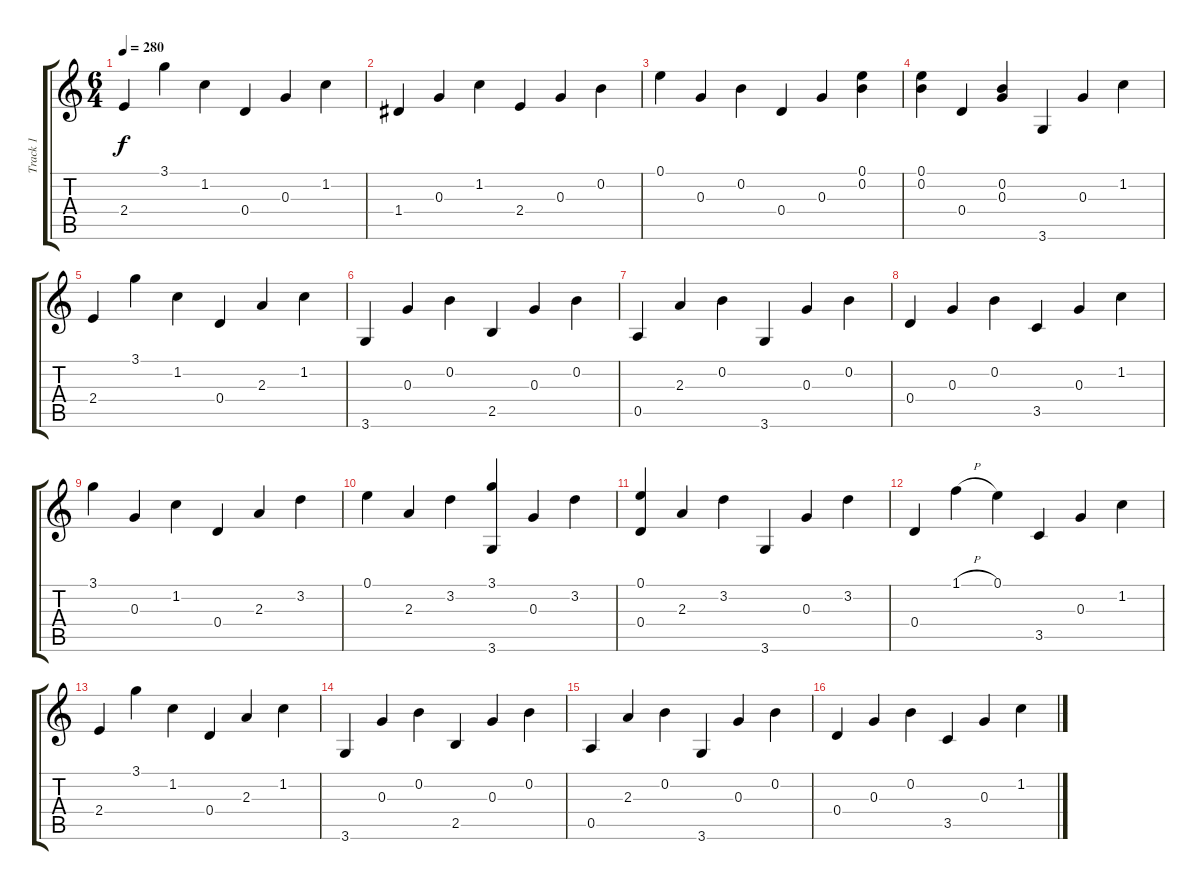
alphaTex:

\track ("Track 1" "Track 1") {instrument acousticguitarnylon}
\staff {score tabs}
\tuning (E4 B3 G3 D3 A2 E2) {hide}
\ts (6 4)
\tempo 280
\clef g2
\ks c
2.4.4{dy f} 3.1.4 1.2.4 0.4.4 0.3.4 1.2.4 |
1.4.4 0.3.4 1.2.4 2.4.4 0.3.4 0.2.4 |
0.1.4 0.3.4 0.2.4 0.4.4 0.3.4 (0.1 0.2).4 |
(0.1 0.2).4 0.4.4 (0.2 0.3).4 3.6.4 0.3.4 1.2.4 |
2.4.4 3.1.4 1.2.4 0.4.4 2.3.4 1.2.4 |
3.6.4 0.3.4 0.2.4 2.5.4 0.3.4 0.2.4 |
0.5.4 2.3.4 0.2.4 3.6.4 0.3.4 0.2.4 |
0.4.4 0.3.4 0.2.4 3.5.4 0.3.4 1.2.4 |
3.1.4 0.3.4 1.2.4 0.4.4 2.3.4 3.2.4 |
0.1.4 2.3.4 3.2.4 (3.1 3.6).4 0.3.4 3.2.4 |
(0.1 0.4).4 2.3.4 3.2.4 3.6.4 0.3.4 3.2.4 |
0.4.4 1.1{h}.4 0.1.4 3.5.4 0.3.4 1.2.4 |
2.4.4 3.1.4 1.2.4 0.4.4 2.3.4 1.2.4 |
3.6.4 0.3.4 0.2.4 2.5.4 0.3.4 0.2.4 |
0.5.4 2.3.4 0.2.4 3.6.4 0.3.4 0.2.4 |
0.4.4 0.3.4 0.2.4 3.5.4 0.3.4 1.2.4
